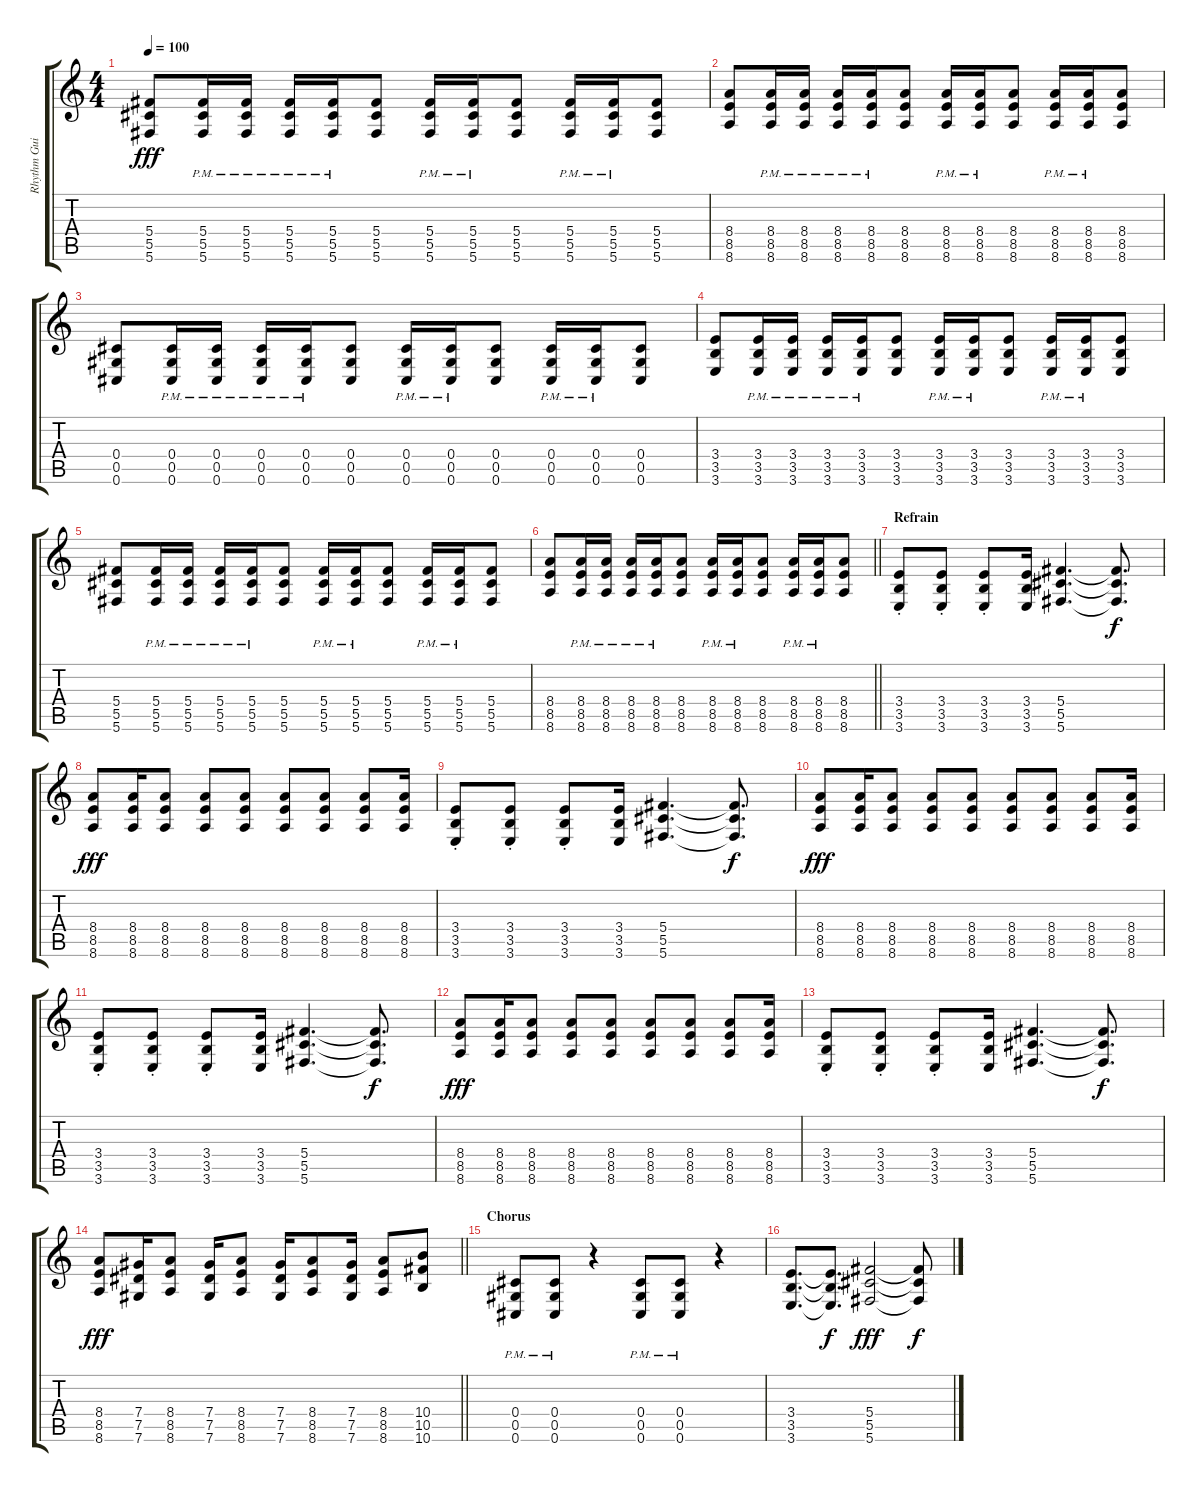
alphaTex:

\track ("Rhythm Guitar" "Rhythm Gui") {instrument distortionguitar}
\staff {score tabs}
\tuning (Eb4 Bb3 Gb3 Db3 Ab2 Db2) {hide}
\ts (4 4)
\tempo 100
\clef g2
\ks c
(5.4 5.5 5.6).8{dy fff} (5.4{pm} 5.5{pm} 5.6{pm}).16 (5.4{pm} 5.5{pm} 5.6{pm}).16 (5.4{pm} 5.5{pm} 5.6{pm}).16 (5.4{pm} 5.5{pm} 5.6{pm}).16 (5.4 5.5 5.6).8 (5.4{pm} 5.5{pm} 5.6{pm}).16 (5.4{pm} 5.5{pm} 5.6{pm}).16 (5.4 5.5 5.6).8 (5.4{pm} 5.5{pm} 5.6{pm}).16 (5.4{pm} 5.5{pm} 5.6{pm}).16 (5.4 5.5 5.6).8 |
(8.4 8.5 8.6).8 (8.4{pm} 8.5{pm} 8.6{pm}).16 (8.4{pm} 8.5{pm} 8.6{pm}).16 (8.4{pm} 8.5{pm} 8.6{pm}).16 (8.4{pm} 8.5{pm} 8.6{pm}).16 (8.4 8.5 8.6).8 (8.4{pm} 8.5{pm} 8.6{pm}).16 (8.4{pm} 8.5{pm} 8.6{pm}).16 (8.4 8.5 8.6).8 (8.4{pm} 8.5{pm} 8.6{pm}).16 (8.4{pm} 8.5{pm} 8.6{pm}).16 (8.4 8.5 8.6).8 |
(0.4 0.5 0.6).8 (0.4{pm} 0.5{pm} 0.6{pm}).16 (0.4{pm} 0.5{pm} 0.6{pm}).16 (0.4{pm} 0.5{pm} 0.6{pm}).16 (0.4{pm} 0.5{pm} 0.6{pm}).16 (0.4 0.5 0.6).8 (0.4{pm} 0.5{pm} 0.6{pm}).16 (0.4{pm} 0.5{pm} 0.6{pm}).16 (0.4 0.5 0.6).8 (0.4{pm} 0.5{pm} 0.6{pm}).16 (0.4{pm} 0.5{pm} 0.6{pm}).16 (0.4 0.5 0.6).8 |
(3.4 3.5 3.6).8 (3.4{pm} 3.5{pm} 3.6{pm}).16 (3.4{pm} 3.5{pm} 3.6{pm}).16 (3.4{pm} 3.5{pm} 3.6{pm}).16 (3.4{pm} 3.5{pm} 3.6{pm}).16 (3.4 3.5 3.6).8 (3.4{pm} 3.5{pm} 3.6{pm}).16 (3.4{pm} 3.5{pm} 3.6{pm}).16 (3.4 3.5 3.6).8 (3.4{pm} 3.5{pm} 3.6{pm}).16 (3.4{pm} 3.5{pm} 3.6{pm}).16 (3.4 3.5 3.6).8 |
(5.4 5.5 5.6).8 (5.4{pm} 5.5{pm} 5.6{pm}).16 (5.4{pm} 5.5{pm} 5.6{pm}).16 (5.4{pm} 5.5{pm} 5.6{pm}).16 (5.4{pm} 5.5{pm} 5.6{pm}).16 (5.4 5.5 5.6).8 (5.4{pm} 5.5{pm} 5.6{pm}).16 (5.4{pm} 5.5{pm} 5.6{pm}).16 (5.4 5.5 5.6).8 (5.4{pm} 5.5{pm} 5.6{pm}).16 (5.4{pm} 5.5{pm} 5.6{pm}).16 (5.4 5.5 5.6).8 |
\barLineRight lightlight
(8.4 8.5 8.6).8 (8.4{pm} 8.5{pm} 8.6{pm}).16 (8.4{pm} 8.5{pm} 8.6{pm}).16 (8.4{pm} 8.5{pm} 8.6{pm}).16 (8.4{pm} 8.5{pm} 8.6{pm}).16 (8.4 8.5 8.6).8 (8.4{pm} 8.5{pm} 8.6{pm}).16 (8.4{pm} 8.5{pm} 8.6{pm}).16 (8.4 8.5 8.6).8 (8.4{pm} 8.5{pm} 8.6{pm}).16 (8.4{pm} 8.5{pm} 8.6{pm}).16 (8.4 8.5 8.6).8 |
\section ("" "Refrain")
(3.4{st} 3.5{st} 3.6{st}).8{instrument distortionguitar} (3.4{st} 3.5{st} 3.6{st}).8 (3.4{st} 3.5{st} 3.6{st}).8 (3.4 3.5 3.6).16 (5.4 5.5 5.6).4{d} (5.4{t} 5.5{t} 5.6{t}).8{d dy f} |
(8.4 8.5 8.6).8{dy fff} (8.4 8.5 8.6).16 (8.4 8.5 8.6).8 (8.4 8.5 8.6).8 (8.4 8.5 8.6).8 (8.4 8.5 8.6).8 (8.4 8.5 8.6).8 (8.4 8.5 8.6).8 (8.4 8.5 8.6).16 |
(3.4{st} 3.5{st} 3.6{st}).8 (3.4{st} 3.5{st} 3.6{st}).8 (3.4{st} 3.5{st} 3.6{st}).8 (3.4 3.5 3.6).16 (5.4 5.5 5.6).4{d} (5.4{t} 5.5{t} 5.6{t}).8{d dy f} |
(8.4 8.5 8.6).8{dy fff} (8.4 8.5 8.6).16 (8.4 8.5 8.6).8 (8.4 8.5 8.6).8 (8.4 8.5 8.6).8 (8.4 8.5 8.6).8 (8.4 8.5 8.6).8 (8.4 8.5 8.6).8 (8.4 8.5 8.6).16 |
(3.4{st} 3.5{st} 3.6{st}).8 (3.4{st} 3.5{st} 3.6{st}).8 (3.4{st} 3.5{st} 3.6{st}).8 (3.4 3.5 3.6).16 (5.4 5.5 5.6).4{d} (5.4{t} 5.5{t} 5.6{t}).8{d dy f} |
(8.4 8.5 8.6).8{dy fff} (8.4 8.5 8.6).16 (8.4 8.5 8.6).8 (8.4 8.5 8.6).8 (8.4 8.5 8.6).8 (8.4 8.5 8.6).8 (8.4 8.5 8.6).8 (8.4 8.5 8.6).8 (8.4 8.5 8.6).16 |
(3.4{st} 3.5{st} 3.6{st}).8 (3.4{st} 3.5{st} 3.6{st}).8 (3.4{st} 3.5{st} 3.6{st}).8 (3.4 3.5 3.6).16 (5.4 5.5 5.6).4{d} (5.4{t} 5.5{t} 5.6{t}).8{d dy f} |
\barLineRight lightlight
(8.4 8.5 8.6).8{dy fff} (7.4 7.5 7.6).16 (8.4 8.5 8.6).8 (7.4 7.5 7.6).16 (8.4 8.5 8.6).8 (7.4 7.5 7.6).16 (8.4 8.5 8.6).8 (7.4 7.5 7.6).16 (8.4 8.5 8.6).8 (10.4 10.5 10.6).8 |
\section ("" "Chorus")
(0.4{pm} 0.5{pm} 0.6{pm}).8 (0.4{pm} 0.5{pm} 0.6{pm}).8 r.4 (0.4{pm} 0.5{pm} 0.6{pm}).8 (0.4{pm} 0.5{pm} 0.6{pm}).8 r.4 |
(3.4 3.5 3.6).8{d} (3.4{t} 3.5{t} 3.6{t}).8{d dy f} (5.4 5.5 5.6).2{dy fff} (5.4{t} 5.5{t} 5.6{t}).8{dy f}
